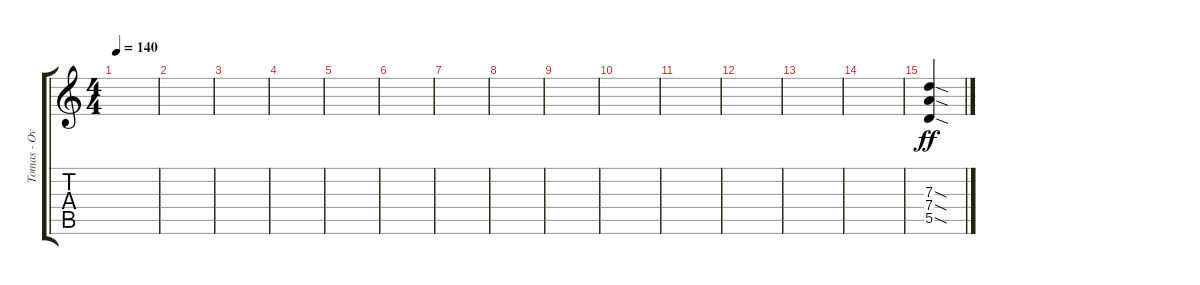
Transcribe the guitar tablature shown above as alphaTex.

\track ("Tomas - Overdub Guitar" "Tomas - Ov") {instrument distortionguitar}
\staff {score tabs}
\tuning (E4 B3 G3 D3 A2 E2) {hide}
\ts (4 4)
\tempo 140
\clef g2
\ks c
|
|
|
|
|
|
|
|
|
|
|
|
|
|
(7.3{sod} 7.4{sod} 5.5{sod}).4{dy ff}
